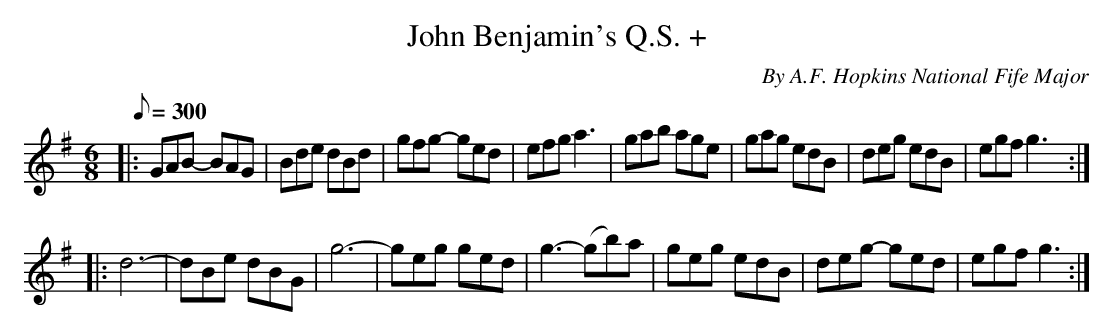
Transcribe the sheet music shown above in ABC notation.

X:1
T:John Benjamin's Q.S. +
C:By A.F. Hopkins National Fife Major
M:6/8
L:1/8
Q:1/8=300
K:G
|:GAB -BAG|Bde dBd|gfg -ged|efg a3|gab age|gag edB|deg edB|egf g3 :|
|:d6|-dBe dBG|g6|-geg ged|g3 -(gb)a|geg edB|deg -ged|egf g3 :|
